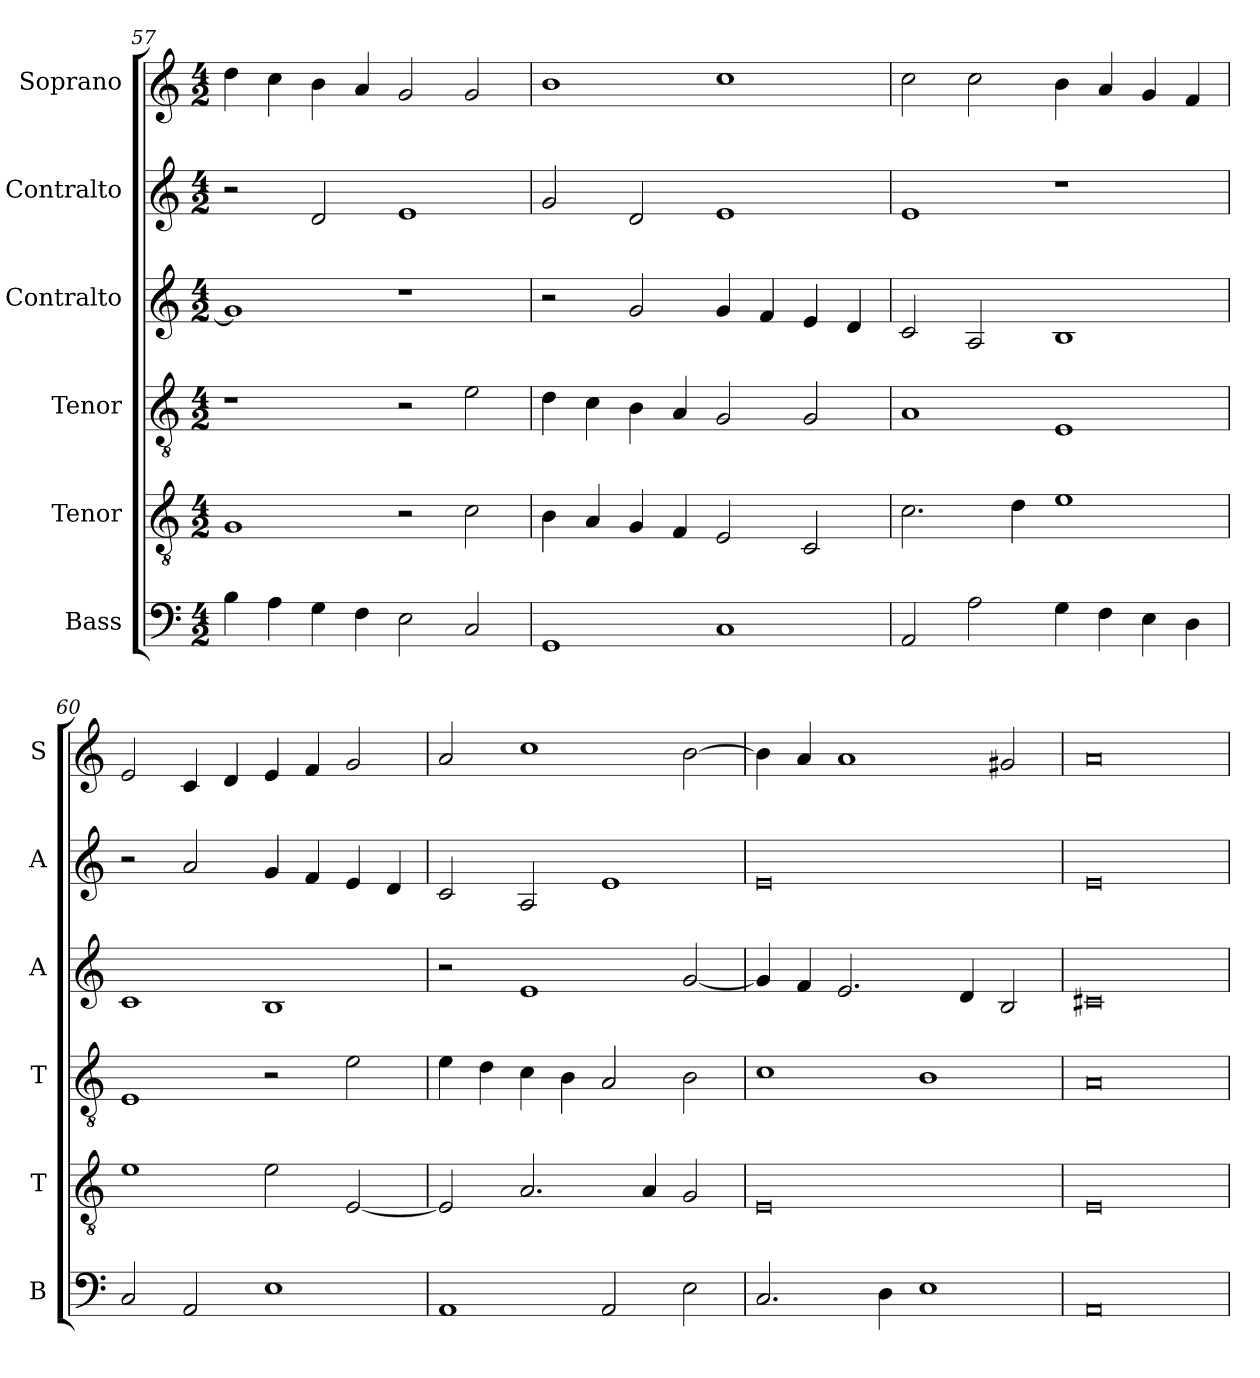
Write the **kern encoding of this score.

**kern	**kern	**kern	**kern	**kern	**kern
*part6	*part5	*part4	*part3	*part2	*part1
*staff6	*staff5	*staff4	*staff3	*staff2	*staff1
*I"Bass	*I"Tenor	*I"Tenor	*I"Contralto	*I"Contralto	*I"Soprano
*I'B	*I'T	*I'T	*I'A	*I'A	*I'S
*clefF4	*clefGv2	*clefGv2	*clefG2	*clefG2	*clefG2
*k[]	*k[]	*k[]	*k[]	*k[]	*k[]
*A:aeo	*A:aeo	*A:aeo	*A:aeo	*A:aeo	*A:aeo
*M4/2	*M4/2	*M4/2	*M4/2	*M4/2	*M4/2
=57	=57	=57	=57	=57	=57
4B	1G	1r	1g]	2r	4dd
4A	.	.	.	.	4cc
4G	.	.	.	2d	4b
4F	.	.	.	.	4a
2E	2r	2r	1r	1e	2g
2C	2c	2e	.	.	2g
=58	=58	=58	=58	=58	=58
1GG	4B	4d	2r	2g	1b
.	4A	4c	.	.	.
.	4G	4B	2g	2d	.
.	4F	4A	.	.	.
1C	2E	2G	4g	1e	1cc
.	.	.	4f	.	.
.	2C	2G	4e	.	.
.	.	.	4d	.	.
=59	=59	=59	=59	=59	=59
2AA	2.c	1A	2c	1e	2cc
2A	.	.	2A	.	2cc
.	4d	.	.	.	.
4G	1e	1E	1B	1r	4b
4F	.	.	.	.	4a
4E	.	.	.	.	4g
4D	.	.	.	.	4f
=60	=60	=60	=60	=60	=60
2C	1e	1E	1c	2r	2e
2AA	.	.	.	2a	4c
.	.	.	.	.	4d
1E	2e	2r	1B	4g	4e
.	.	.	.	4f	4f
.	[2E	2e	.	4e	2g
.	.	.	.	4d	.
=61	=61	=61	=61	=61	=61
1AA	2E]	4e	2r	2c	2a
.	.	4d	.	.	.
.	2.A	4c	1e	2A	1cc
.	.	4B	.	.	.
2AA	.	2A	.	1e	.
.	4A	.	.	.	.
2E	2G	2B	[2g	.	[2b
=62	=62	=62	=62	=62	=62
2.C	0E	1c	4g]	0e	4b]
.	.	.	4f	.	4a
.	.	.	2.e	.	1a
4D	.	.	.	.	.
1E	.	1B	.	.	.
.	.	.	4d	.	.
.	.	.	2B	.	2g#X
=63	=63	=63	=63	=63	=63
0AA	0E	0A	0c#X	0e	0a
=	=	=	=	=	=
*-	*-	*-	*-	*-	*-
